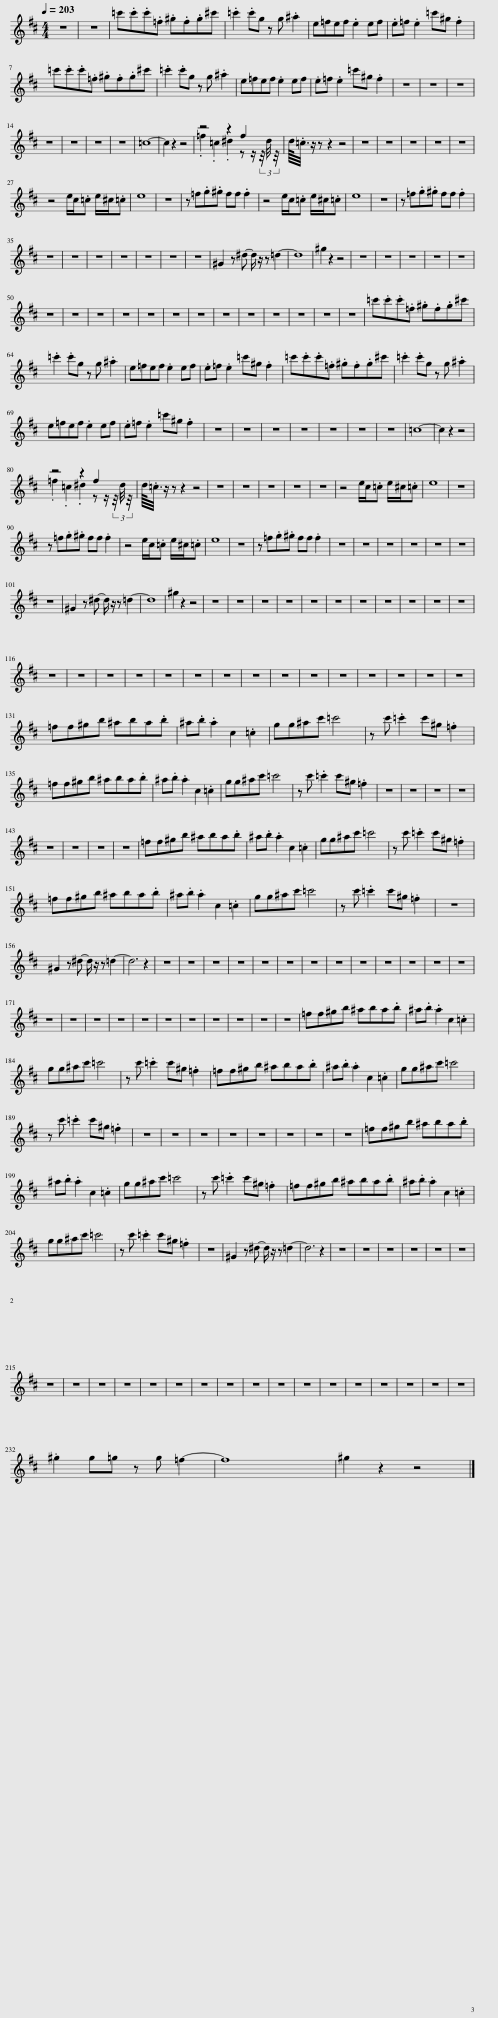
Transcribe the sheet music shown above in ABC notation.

X:1
%%score ( 1 2 )
L:1/8
Q:1/4=203
M:4/4
I:linebreak $
K:none
V:1 treble transpose=-9
V:2 treble transpose="-9 "
V:1
[K:D] z8 | z8 | =c'.c'.c'.=f .^g.f.g^c' | .=c'2 .c'g z g .^a2 | e=fef .e2 ef | %5
 .e=f .e2 =c'^g .f2 |$ =c'.c'.c'.=f .^g.f.g^c' | .=c'2 .c'g z g .^a2 | e=fef .e2 ef | .e=f .e2 =c'^g .f2 | %10
 z8 | z8 | z8 |$ z8 | z8 | %15
 z8 | z8 | =c8- | c2 z2 z4 | z4 z2 =f2 | %20
 d/4<.=c/4 z/ z z2 z4 | z8 | z8 | z8 | z8 | %25
 z8 |$ z4 e/c/.=c e/^c/.=c | e8 | z8 | z =f.g.^g ff .f2 | %30
 z4 e/c/.=c e/^c/.=c | e8 | z8 | z =f.g.^g ff .f2 |$ z8 | %35
 z8 | z8 | z8 | z8 | z8 | %40
 z8 | ^G2 z ^d- d/ z/ z =d2- | d8 | ^g2 z2 z4 | z8 | %45
 z8 | z8 | z8 | z8 |$ z8 | %50
 z8 | z8 | z8 | z8 | z8 | %55
 z8 | z8 | z8 | z8 | z8 | %60
 z8 | z8 | =c'.c'.c'.=f .^g.f.g^c' |$ .=c'2 .c'g z g .^a2 | e=fef .e2 ef | %65
 .e=f .e2 =c'^g .f2 | =c'.c'.c'.=f .^g.f.g^c' | .=c'2 .c'g z g .^a2 |$ e=fef .e2 ef | .e=f .e2 =c'^g .f2 | %70
 z8 | z8 | z8 | z8 | z8 | %75
 z8 | z8 | =c8- | c2 z2 z4 |$ z4 z2 =f2 | %80
 d/4<.=c/4 z/ z z2 z4 | z8 | z8 | z8 | z8 | %85
 z8 | z4 e/c/.=c e/^c/.=c | e8 | z8 |$ z =f.g.^g ff .f2 | %90
 z4 e/c/.=c e/^c/.=c | e8 | z8 | z =f.g.^g ff .f2 | z8 | %95
 z8 | z8 | z8 | z8 | z8 |$ %100
 z8 | ^G2 z ^d- d/ z/ z =d2- | d8 | ^g2 z2 z4 | z8 | %105
 z8 | z8 | z8 | z8 | z8 | %110
 z8 | z8 | z8 | z8 | z8 |$ %115
 z8 | z8 | z8 | z8 | z8 | %120
 z8 | z8 | z8 | z8 | z8 | %125
 z8 | z8 | z8 | z8 | z8 |$ %130
 =ff^gb ^aba.b | ^a.b .a2 c2 .=c2 | gg^ac' =c'4 | z c' .=c'2 c'^g .=f2 |$ =ff^gb ^aba.b | %135
 ^a.b .a2 c2 .=c2 | gg^ac' =c'4 | z c' .=c'2 c'^g .=f2 | z8 | z8 | %140
 z8 | z8 |$ z8 | z8 | z8 | %145
 z8 | =ff^gb ^aba.b | ^a.b .a2 c2 .=c2 | gg^ac' =c'4 | z c' .=c'2 c'^g .=f2 |$ %150
 =ff^gb ^aba.b | ^a.b .a2 c2 .=c2 | gg^ac' =c'4 | z c' .=c'2 c'^g .=f2 | z8 |$ %155
 ^G2 z ^d- d/ z/ z =d2- | d6 z2 | z8 | z8 | z8 | %160
 z8 | z8 | z8 | z8 | z8 | %165
 z8 | z8 | z8 | z8 | z8 |$ %170
 z8 | z8 | z8 | z8 | z8 | %175
 z8 | z8 | z8 | z8 | z8 | %180
 z8 | =ff^gb ^aba.b | ^a.b .a2 c2 .=c2 |$ gg^ac' =c'4 | z c' .=c'2 c'^g .=f2 | %185
 =ff^gb ^aba.b | ^a.b .a2 c2 .=c2 | gg^ac' =c'4 |$ z c' .=c'2 c'^g .=f2 | z8 | %190
 z8 | z8 | z8 | z8 | z8 | %195
 z8 | z8 | =ff^gb ^aba.b |$ ^a.b .a2 c2 .=c2 | gg^ac' =c'4 | %200
 z c' .=c'2 c'^g .=f2 | =ff^gb ^aba.b | ^a.b .a2 c2 .=c2 |$ gg^ac' =c'4 | z c' .=c'2 c'^g .=f2 | %205
 z8 | ^G2 z ^d- d/ z/ z =d2- | d6 z2 | z8 | z8 | %210
 z8 | z8 | z8 | z8 |$ z8 | %215
 z8 | z8 | z8 | z8 | z8 | %220
 z8 | z8 | z8 | z8 | z8 | %225
 z8 | z8 | z8 | z8 | z8 | %230
 z8 |$ .^g2 g=g z g =f2- | f8 | ^g2 z2 z4 |] %234
V:2
[K:D] x8 | x8 | x8 | x8 | x8 | %5
 x8 |$ x8 | x8 | x8 | x8 | %10
 x8 | x8 | x8 |$ x8 | x8 | %15
 x8 | x8 | x8 | x8 | .=f2 .=c2 .^d2 z z/ (3z/4 d/4 z/4 | %20
 x8 | x8 | x8 | x8 | x8 | %25
 x8 |$ x8 | x8 | x8 | x8 | %30
 x8 | x8 | x8 | x8 |$ x8 | %35
 x8 | x8 | x8 | x8 | x8 | %40
 x8 | x8 | x8 | x8 | x8 | %45
 x8 | x8 | x8 | x8 |$ x8 | %50
 x8 | x8 | x8 | x8 | x8 | %55
 x8 | x8 | x8 | x8 | x8 | %60
 x8 | x8 | x8 |$ x8 | x8 | %65
 x8 | x8 | x8 |$ x8 | x8 | %70
 x8 | x8 | x8 | x8 | x8 | %75
 x8 | x8 | x8 | x8 |$ .=f2 .=c2 .^d2 z z/ (3z/4 d/4 z/4 | %80
 x8 | x8 | x8 | x8 | x8 | %85
 x8 | x8 | x8 | x8 |$ x8 | %90
 x8 | x8 | x8 | x8 | x8 | %95
 x8 | x8 | x8 | x8 | x8 |$ %100
 x8 | x8 | x8 | x8 | x8 | %105
 x8 | x8 | x8 | x8 | x8 | %110
 x8 | x8 | x8 | x8 | x8 |$ %115
 x8 | x8 | x8 | x8 | x8 | %120
 x8 | x8 | x8 | x8 | x8 | %125
 x8 | x8 | x8 | x8 | x8 |$ %130
 x8 | x8 | x8 | x8 |$ x8 | %135
 x8 | x8 | x8 | x8 | x8 | %140
 x8 | x8 |$ x8 | x8 | x8 | %145
 x8 | x8 | x8 | x8 | x8 |$ %150
 x8 | x8 | x8 | x8 | x8 |$ %155
 x8 | x8 | x8 | x8 | x8 | %160
 x8 | x8 | x8 | x8 | x8 | %165
 x8 | x8 | x8 | x8 | x8 |$ %170
 x8 | x8 | x8 | x8 | x8 | %175
 x8 | x8 | x8 | x8 | x8 | %180
 x8 | x8 | x8 |$ x8 | x8 | %185
 x8 | x8 | x8 |$ x8 | x8 | %190
 x8 | x8 | x8 | x8 | x8 | %195
 x8 | x8 | x8 |$ x8 | x8 | %200
 x8 | x8 | x8 |$ x8 | x8 | %205
 x8 | x8 | x8 | x8 | x8 | %210
 x8 | x8 | x8 | x8 |$ x8 | %215
 x8 | x8 | x8 | x8 | x8 | %220
 x8 | x8 | x8 | x8 | x8 | %225
 x8 | x8 | x8 | x8 | x8 | %230
 x8 |$ x8 | x8 | x8 |] %234
